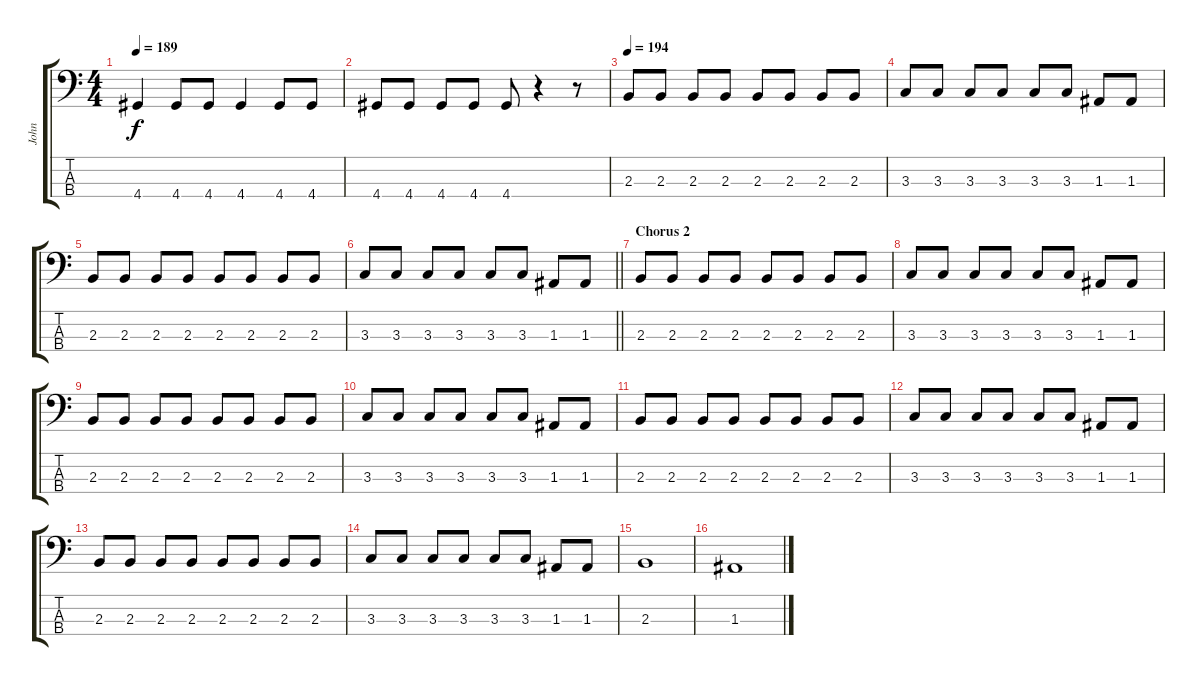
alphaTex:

\track ("John" "John") {instrument electricbassfinger}
\staff {score tabs}
\tuning (G2 D2 A1 E1) {hide}
\ts (4 4)
\tempo 189
\clef f4
\ks c
4.4.4{dy f} 4.4.8 4.4.8 4.4.4 4.4.8 4.4.8 |
4.4.8 4.4.8 4.4.8 4.4.8 4.4.8 r.4 r.8 |
\tempo 194
2.3.8 2.3.8 2.3.8 2.3.8 2.3.8 2.3.8 2.3.8 2.3.8 |
3.3.8 3.3.8 3.3.8 3.3.8 3.3.8 3.3.8 1.3.8 1.3.8 |
2.3.8 2.3.8 2.3.8 2.3.8 2.3.8 2.3.8 2.3.8 2.3.8 |
\barLineRight lightlight
3.3.8 3.3.8 3.3.8 3.3.8 3.3.8 3.3.8 1.3.8 1.3.8 |
\section ("" "Chorus 2")
2.3.8 2.3.8 2.3.8 2.3.8 2.3.8 2.3.8 2.3.8 2.3.8 |
3.3.8 3.3.8 3.3.8 3.3.8 3.3.8 3.3.8 1.3.8 1.3.8 |
2.3.8 2.3.8 2.3.8 2.3.8 2.3.8 2.3.8 2.3.8 2.3.8 |
3.3.8 3.3.8 3.3.8 3.3.8 3.3.8 3.3.8 1.3.8 1.3.8 |
2.3.8 2.3.8 2.3.8 2.3.8 2.3.8 2.3.8 2.3.8 2.3.8 |
3.3.8 3.3.8 3.3.8 3.3.8 3.3.8 3.3.8 1.3.8 1.3.8 |
2.3.8 2.3.8 2.3.8 2.3.8 2.3.8 2.3.8 2.3.8 2.3.8 |
3.3.8 3.3.8 3.3.8 3.3.8 3.3.8 3.3.8 1.3.8 1.3.8 |
2.3.1 |
1.3.1
